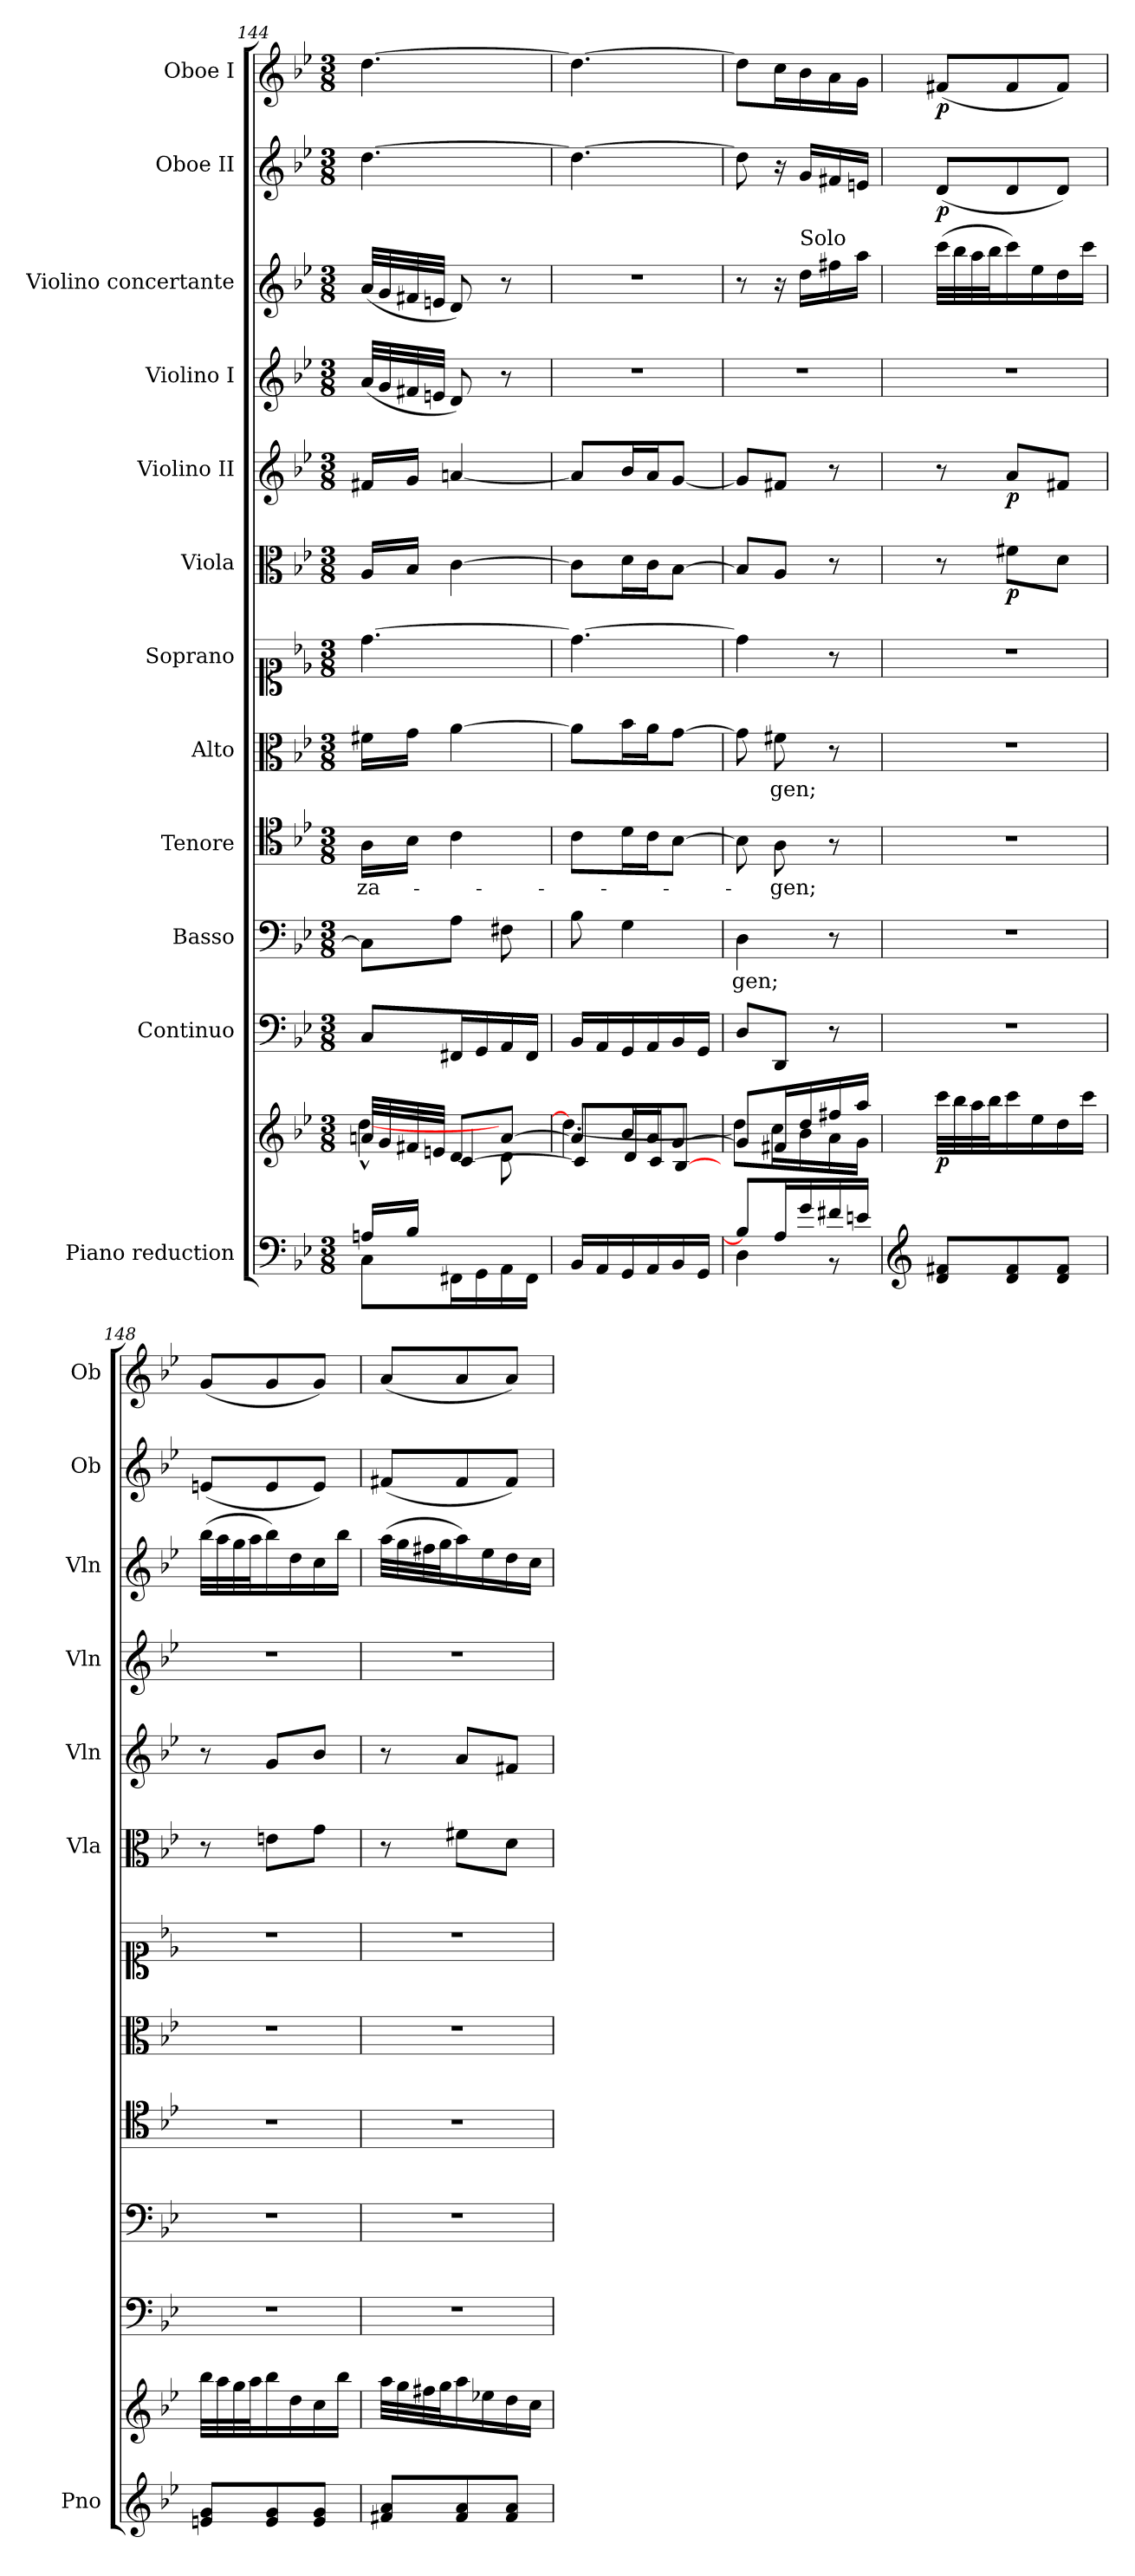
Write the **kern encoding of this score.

**kern	**kern	**dynam	**kern	**kern	**text	**kern	**text	**kern	**text	**kern	**kern	**dynam	**kern	**dynam	**kern	**kern	**kern	**dynam	**kern	**dynam
*part12	*part12	*part12	*part11	*part10	*part10	*part9	*part9	*part8	*part8	*part7	*part6	*part6	*part5	*part5	*part4	*part3	*part2	*part2	*part1	*part1
*staff13	*staff12	*staff12/13	*staff11	*staff10	*staff10	*staff9	*staff9	*staff8	*staff8	*staff7	*staff6	*staff6	*staff5	*staff5	*staff4	*staff3	*staff2	*staff2	*staff1	*staff1
*I"Piano reduction	*	*	*I"Continuo	*I"Basso	*	*I"Tenore	*	*I"Alto	*	*I"Soprano	*I"Viola	*	*I"Violino II	*	*I"Violino I	*I"Violino concertante	*I"Oboe II	*	*I"Oboe I	*
*I'Pno	*	*	*	*	*	*	*	*	*	*	*I'Vla	*	*I'Vln	*	*I'Vln	*I'Vln	*I'Ob	*	*I'Ob	*
*clefF4	*clefG2	*	*clefF4	*clefF4	*	*clefC4	*	*clefC3	*	*clefC1	*clefC3	*	*clefG2	*	*clefG2	*clefG2	*clefG2	*	*clefG2	*
*k[b-e-]	*k[b-e-]	*	*k[b-e-]	*k[b-e-]	*	*k[b-e-]	*	*k[b-e-]	*	*k[b-e-]	*k[b-e-]	*	*k[b-e-]	*	*k[b-e-]	*k[b-e-]	*k[b-e-]	*	*k[b-e-]	*
*M3/8	*M3/8	*	*M3/8	*M3/8	*	*M3/8	*	*M3/8	*	*M3/8	*M3/8	*	*M3/8	*	*M3/8	*M3/8	*M3/8	*	*M3/8	*
=144	=144	=144	=144	=144	=144	=144	=144	=144	=144	=144	=144	=144	=144	=144	=144	=144	=144	=144	=144	=144
*^	*^	*	*	*	*	*	*	*	*	*	*	*	*	*	*	*	*	*	*	*
*	*	*	*^	*	*	*	*	*	*	*	*	*	*	*	*	*	*	*	*	*	*	*
!	!	!	!	!	!	!	!	!	!	!LO:LY:b	!	!	!	!	!	!	!	!	!	!	!	!	!
16An/LL	8C\L	32an/LLL	[>4dd^^\	8ryy	.	8C/L	8C\L]	.	16A\LL	-za-	16f#X\LL	.	[4.dd\	16A/LL	.	16f#X/LL	.	(32a/LLL	(32a/LLL	[4.dd\	.	[4.dd\	.
.	.	32g/	.	.	.	.	.	.	.	.	.	.	.	.	.	.	.	32g/	32g/	.	.	.	.
16B-/JJ	.	32f#X/	.	.	.	.	.	.	16B-\JJ	.	16g\JJ	.	.	16B-/JJ	.	16g/JJ	.	32f#X/	32f#X/	.	.	.	.
.	.	32en/JJJ	.	.	.	.	.	.	.	.	.	.	.	.	.	.	.	32en/JJJ	32en/JJJ	.	.	.	.
4ryy	16FF#X\L	8d/L	.	[4c/	.	16FF#X/L	8A\J	.	4c\	.	[4a\	.	.	[4c\	.	[4an/	.	8d/)	8d/)	.	.	.	.
.	16GG\	.	.	.	.	16GG/	.	.	.	.	.	.	.	.	.	.	.	.	.	.	.	.	.
.	16AA\	[<8a/J	8d\	.	.	16AA/	8F#X\	.	.	.	.	.	.	.	.	.	.	8r	8r	.	.	.	.
.	16FF#\JJ	.	.	.	.	16FF#/JJ	.	.	.	.	.	.	.	.	.	.	.	.	.	.	.	.	.
*v	*v	*	*	*	*	*	*	*	*	*	*	*	*	*	*	*	*	*	*	*	*	*	*
=145	=145	=145	=145	=145	=145	=145	=145	=145	=145	=145	=145	=145	=145	=145	=145	=145	=145	=145	=145	=145	=145	=145
16BB-/LL	8a/L]	4.dd\_	8c/L]	.	16BB-/LL	8B-\	.	8c\L	.	8a\L]	.	4.dd\_	8c\L]	.	8a/L]	.	4.r	4.r	4.dd\_	.	4.dd\_	.
16AA/	.	.	.	.	16AA/	.	.	.	.	.	.	.	.	.	.	.	.	.	.	.	.	.
16GG/	16b-/L	.	16d/L	.	16GG/	4G\	.	16d\L	.	16b-\L	.	.	16d\L	.	16b-/L	.	.	.	.	.	.	.
16AA/	16a/J	.	16c/J	.	16AA/	.	.	16c\J	.	16a\J	.	.	16c\J	.	16a/J	.	.	.	.	.	.	.
16BB-/	[8g/J	.	[>8B-/J	.	16BB-/	.	.	[8B-\J	.	[8g\J	.	.	[8B-\J	.	[8g/J	.	.	.	.	.	.	.
16GG/JJ	.	.	.	.	16GG/JJ	.	.	.	.	.	.	.	.	.	.	.	.	.	.	.	.	.
*	*	*v	*v	*	*	*	*	*	*	*	*	*	*	*	*	*	*	*	*	*	*	*
=146	=146	=146	=146	=146	=146	=146	=146	=146	=146	=146	=146	=146	=146	=146	=146	=146	=146	=146	=146	=146	=146
*^	*	*	*	*	*	*	*	*	*	*	*	*	*	*	*	*	*	*	*	*	*
!	!	!	!	!	!	!	!LO:LY:b	!	!	!	!	!	!	!	!	!	!	!	!	!	!	!
8B-/L]	4D\	8g/L]	8dd\L]	.	8D/L	4D\	-gen;	8B-\]	.	8g\]	.	4dd\]	8B-/L]	.	8g/L]	.	4.r	8r	8dd\]	.	8dd\L]	.
!	!	!	!	!	!	!	!	!	!LO:LY:b	!	!LO:LY:b	!	!	!	!	!	!	!	!	!	!	!
16A/L	.	16f#X/L	16cc\L	.	8DD/J	.	.	8A\	-gen;	8f#X\	-gen;	.	8A/J	.	8f#X/J	.	.	16r	16r	.	16cc\L	.
!	!	!	!	!	!	!	!	!	!	!	!	!	!	!	!	!	!	!LO:TX:a:t=Solo	!	!	!	!
16g/	.	16dd/	16b-\	.	.	.	.	.	.	.	.	.	.	.	.	.	.	16dd\LL	16g/LL	.	16b-\	.
16f#X/	8r	16ff#X/	16a\	.	8r	8r	.	8r	.	8r	.	8r	8r	.	8r	.	.	16ff#X\	16f#X/	.	16a\	.
16en/JJ	.	16aa/JJ	16g\JJ	.	.	.	.	.	.	.	.	.	.	.	.	.	.	16aa\JJ	16en/JJ	.	16g\JJ	.
*v	*v	*	*	*	*	*	*	*	*	*	*	*	*	*	*	*	*	*	*	*	*	*
*	*v	*v	*	*	*	*	*	*	*	*	*	*	*	*	*	*	*	*	*	*	*
!!LO:PB:g=z
=147	=147	=147	=147	=147	=147	=147	=147	=147	=147	=147	=147	=147	=147	=147	=147	=147	=147	=147	=147	=147
*clefG2	*	*	*	*	*	*	*	*	*	*	*	*	*	*	*	*	*	*	*	*
*	*^	*	*	*	*	*	*	*	*	*	*	*	*	*	*	*	*	*	*	*
!	!	!	!LO:DY:b	!	!	!	!	!	!	!	!	!	!	!	!	!	!	!	!LO:DY:b	!	!LO:DY:b
*	*v	*v	*	*	*	*	*	*	*	*	*	*	*	*	*	*	*	*	*	*	*
8d/ 8f#X/L	32ccc\LLL	p	4.r	4.r	.	4.r	.	4.r	.	4.r	8r	.	8r	.	4.r	(32ccc\LLL	(8d/L	p	(8f#X/L	p
.	32bb-\	.	.	.	.	.	.	.	.	.	.	.	.	.	.	32bb-\	.	.	.	.
.	32aa\	.	.	.	.	.	.	.	.	.	.	.	.	.	.	32aa\	.	.	.	.
.	32bb-\J	.	.	.	.	.	.	.	.	.	.	.	.	.	.	32bb-\J	.	.	.	.
!	!	!	!	!	!	!	!	!	!	!	!	!LO:DY:b	!	!LO:DY:b	!	!	!	!	!	!
8d/ 8f#/	16ccc\	.	.	.	.	.	.	.	.	.	8f#X\L	p	8a/L	p	.	16ccc\)	8d/	.	8f#/	.
.	16ee-\	.	.	.	.	.	.	.	.	.	.	.	.	.	.	16ee-\	.	.	.	.
8d/ 8f#/J	16dd\	.	.	.	.	.	.	.	.	.	8d\J	.	8f#X/J	.	.	16dd\	8d/J)	.	8f#/J)	.
.	16ccc\JJ	.	.	.	.	.	.	.	.	.	.	.	.	.	.	16ccc\JJ	.	.	.	.
=148	=148	=148	=148	=148	=148	=148	=148	=148	=148	=148	=148	=148	=148	=148	=148	=148	=148	=148	=148	=148
8en/ 8g/L	32bb-\LLL	.	4.r	4.r	.	4.r	.	4.r	.	4.r	8r	.	8r	.	4.r	(32bb-\LLL	(8en/L	.	(8g/L	.
.	32aa\	.	.	.	.	.	.	.	.	.	.	.	.	.	.	32aa\	.	.	.	.
.	32gg\	.	.	.	.	.	.	.	.	.	.	.	.	.	.	32gg\	.	.	.	.
.	32aa\J	.	.	.	.	.	.	.	.	.	.	.	.	.	.	32aa\J	.	.	.	.
8e/ 8g/	16bb-\	.	.	.	.	.	.	.	.	.	8en\L	.	8g/L	.	.	16bb-\)	8e/	.	8g/	.
.	16dd\	.	.	.	.	.	.	.	.	.	.	.	.	.	.	16dd\	.	.	.	.
8e/ 8g/J	16cc\	.	.	.	.	.	.	.	.	.	8g\J	.	8b-/J	.	.	16cc\	8e/J)	.	8g/J)	.
.	16bb-\JJ	.	.	.	.	.	.	.	.	.	.	.	.	.	.	16bb-\JJ	.	.	.	.
=149	=149	=149	=149	=149	=149	=149	=149	=149	=149	=149	=149	=149	=149	=149	=149	=149	=149	=149	=149	=149
8f#X/ 8a/L	32aa\LLL	.	4.r	4.r	.	4.r	.	4.r	.	4.r	8r	.	8r	.	4.r	(32aa\LLL	(8f#X/L	.	(8a/L	.
.	32gg\	.	.	.	.	.	.	.	.	.	.	.	.	.	.	32gg\	.	.	.	.
.	32ff#X\	.	.	.	.	.	.	.	.	.	.	.	.	.	.	32ff#X\	.	.	.	.
.	32gg\J	.	.	.	.	.	.	.	.	.	.	.	.	.	.	32gg\J	.	.	.	.
8f#/ 8a/	16aa\	.	.	.	.	.	.	.	.	.	8f#X\L	.	8a/L	.	.	16aa\)	8f#/	.	8a/	.
.	16ee-X\	.	.	.	.	.	.	.	.	.	.	.	.	.	.	16ee-\	.	.	.	.
8f#/ 8a/J	16dd\	.	.	.	.	.	.	.	.	.	8d\J	.	8f#X/J	.	.	16dd\	8f#/J)	.	8a/J)	.
.	16cc\JJ	.	.	.	.	.	.	.	.	.	.	.	.	.	.	16cc\JJ	.	.	.	.
=	=	=	=	=	=	=	=	=	=	=	=	=	=	=	=	=	=	=	=	=
*-	*-	*-	*-	*-	*-	*-	*-	*-	*-	*-	*-	*-	*-	*-	*-	*-	*-	*-	*-	*-
